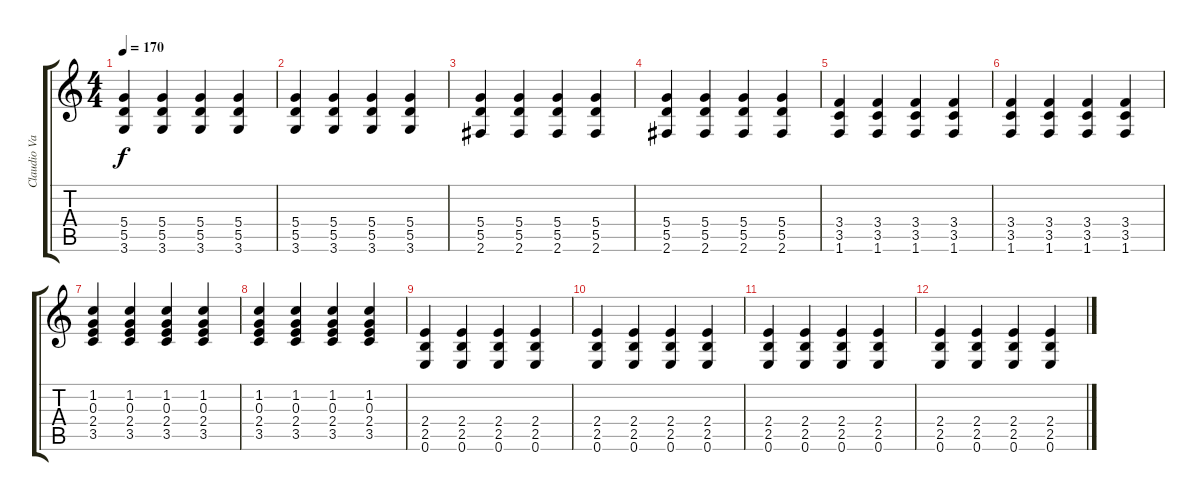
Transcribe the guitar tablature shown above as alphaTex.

\track ("Claudio Valenzuela (guitarra acústica)" "Claudio Va") {instrument acousticguitarsteel}
\staff {score tabs}
\tuning (E4 B3 G3 D3 A2 E2) {hide}
\ts (4 4)
\tempo 170
\clef g2
\ks c
(5.4 5.5 3.6).4{dy f} (5.4 5.5 3.6).4 (5.4 5.5 3.6).4 (5.4 5.5 3.6).4 |
(5.4 5.5 3.6).4 (5.4 5.5 3.6).4 (5.4 5.5 3.6).4 (5.4 5.5 3.6).4 |
(5.4 5.5 2.6).4 (5.4 5.5 2.6).4 (5.4 5.5 2.6).4 (5.4 5.5 2.6).4 |
(5.4 5.5 2.6).4 (5.4 5.5 2.6).4 (5.4 5.5 2.6).4 (5.4 5.5 2.6).4 |
(3.4 3.5 1.6).4 (3.4 3.5 1.6).4 (3.4 3.5 1.6).4 (3.4 3.5 1.6).4 |
(3.4 3.5 1.6).4 (3.4 3.5 1.6).4 (3.4 3.5 1.6).4 (3.4 3.5 1.6).4 |
(1.2 0.3 2.4 3.5).4 (1.2 0.3 2.4 3.5).4 (1.2 0.3 2.4 3.5).4 (1.2 0.3 2.4 3.5).4 |
(1.2 0.3 2.4 3.5).4 (1.2 0.3 2.4 3.5).4 (1.2 0.3 2.4 3.5).4 (1.2 0.3 2.4 3.5).4 |
(2.4 2.5 0.6).4 (2.4 2.5 0.6).4 (2.4 2.5 0.6).4 (2.4 2.5 0.6).4 |
(2.4 2.5 0.6).4 (2.4 2.5 0.6).4 (2.4 2.5 0.6).4 (2.4 2.5 0.6).4 |
(2.4 2.5 0.6).4 (2.4 2.5 0.6).4 (2.4 2.5 0.6).4 (2.4 2.5 0.6).4 |
(2.4 2.5 0.6).4 (2.4 2.5 0.6).4 (2.4 2.5 0.6).4 (2.4 2.5 0.6).4
